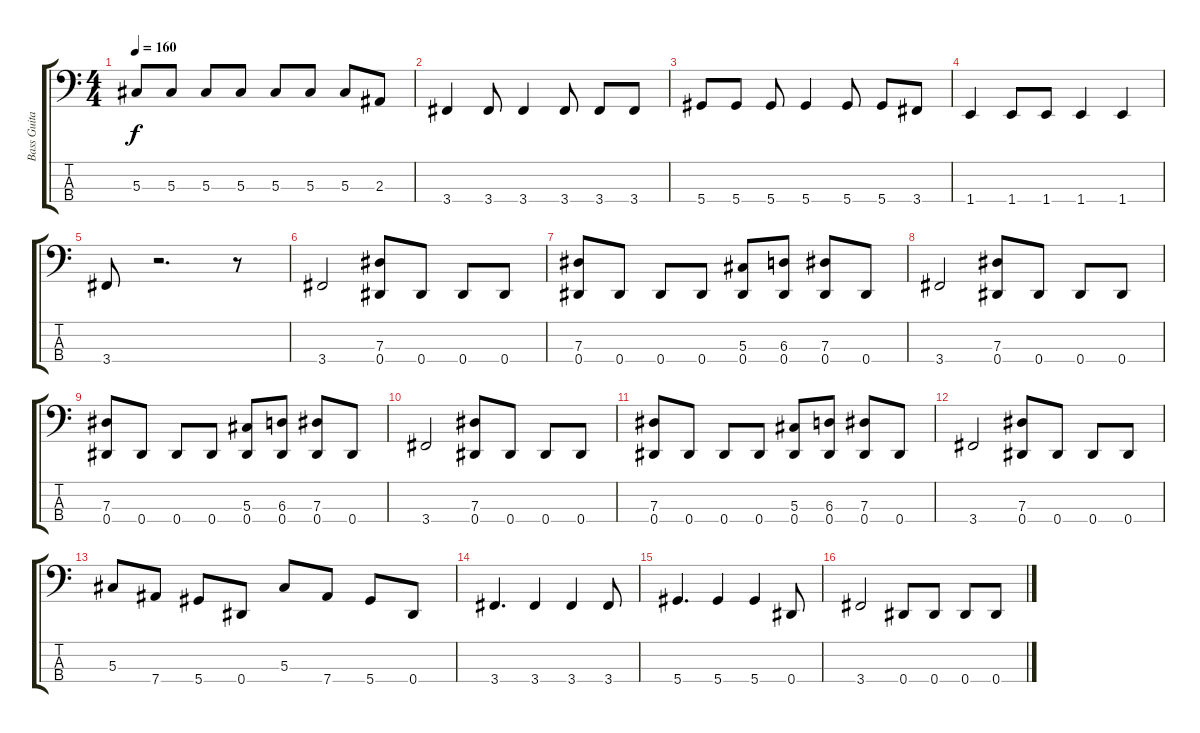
\track ("Bass Guitar" "Bass Guita") {instrument electricbasspick}
\staff {score tabs}
\tuning (Gb2 Db2 Ab1 Eb1) {hide}
\ts (4 4)
\tempo 160
\clef f4
\ks c
5.3.8{dy f} 5.3.8 5.3.8 5.3.8 5.3.8 5.3.8 5.3.8 2.3.8 |
3.4.4 3.4.8 3.4.4 3.4.8 3.4.8 3.4.8 |
5.4.8 5.4.8 5.4.8 5.4.4 5.4.8 5.4.8 3.4.8 |
1.4.4 1.4.8 1.4.8 1.4.4 1.4.4 |
3.4.8 r.2{d} r.8 |
3.4.2 (7.3 0.4).8 0.4.8 0.4.8 0.4.8 |
(7.3 0.4).8 0.4.8 0.4.8 0.4.8 (5.3 0.4).8 (6.3 0.4).8 (7.3 0.4).8 0.4.8 |
3.4.2 (7.3 0.4).8 0.4.8 0.4.8 0.4.8 |
(7.3 0.4).8 0.4.8 0.4.8 0.4.8 (5.3 0.4).8 (6.3 0.4).8 (7.3 0.4).8 0.4.8 |
3.4.2 (7.3 0.4).8 0.4.8 0.4.8 0.4.8 |
(7.3 0.4).8 0.4.8 0.4.8 0.4.8 (5.3 0.4).8 (6.3 0.4).8 (7.3 0.4).8 0.4.8 |
3.4.2 (7.3 0.4).8 0.4.8 0.4.8 0.4.8 |
5.3.8 7.4.8 5.4.8 0.4.8 5.3.8 7.4.8 5.4.8 0.4.8 |
3.4.4{d} 3.4.4 3.4.4 3.4.8 |
5.4.4{d} 5.4.4 5.4.4 0.4.8 |
3.4.2 0.4.8 0.4.8 0.4.8 0.4.8
